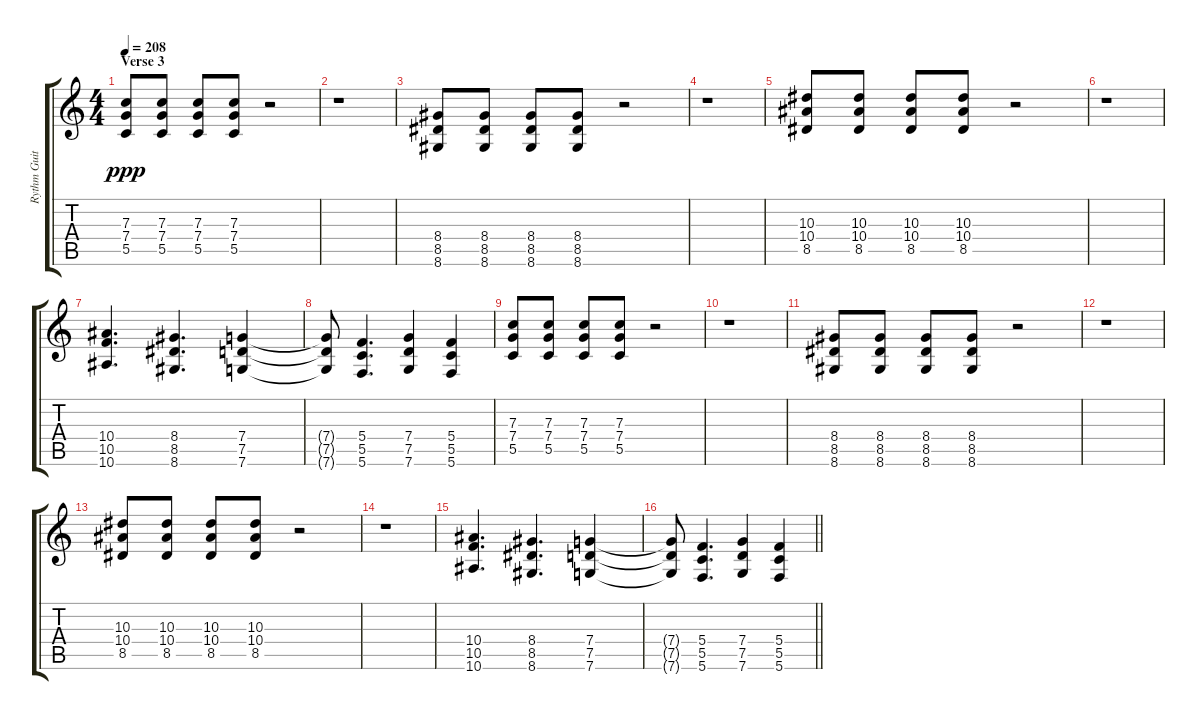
\track ("Rythm Guitar" "Rythm Guit") {instrument distortionguitar}
\staff {score tabs}
\tuning (D4 A3 F3 C3 G2 C2) {hide}
\ts (4 4)
\section ("" "Verse 3")
\tempo 208
\clef g2
\ks c
(7.3 7.4 5.5).8{dy ppp} (7.3 7.4 5.5).8 (7.3 7.4 5.5).8 (7.3 7.4 5.5).8 r.2 |
r.1 |
(8.4 8.5 8.6).8 (8.4 8.5 8.6).8 (8.4 8.5 8.6).8 (8.4 8.5 8.6).8 r.2 |
r.1 |
(10.3 10.4 8.5).8 (10.3 10.4 8.5).8 (10.3 10.4 8.5).8 (10.3 10.4 8.5).8 r.2 |
r.1 |
(10.4 10.5 10.6).4{d} (8.4 8.5 8.6).4{d} (7.4 7.5 7.6).4 |
(7.4{t} 7.5{t} 7.6{t}).8 (5.4 5.5 5.6).4{d} (7.4 7.5 7.6).4 (5.4 5.5 5.6).4 |
(7.3 7.4 5.5).8 (7.3 7.4 5.5).8 (7.3 7.4 5.5).8 (7.3 7.4 5.5).8 r.2 |
r.1 |
(8.4 8.5 8.6).8 (8.4 8.5 8.6).8 (8.4 8.5 8.6).8 (8.4 8.5 8.6).8 r.2 |
r.1 |
(10.3 10.4 8.5).8 (10.3 10.4 8.5).8 (10.3 10.4 8.5).8 (10.3 10.4 8.5).8 r.2 |
r.1 |
(10.4 10.5 10.6).4{d} (8.4 8.5 8.6).4{d} (7.4 7.5 7.6).4 |
\barLineRight lightlight
(7.4{t} 7.5{t} 7.6{t}).8 (5.4 5.5 5.6).4{d} (7.4 7.5 7.6).4 (5.4 5.5 5.6).4
